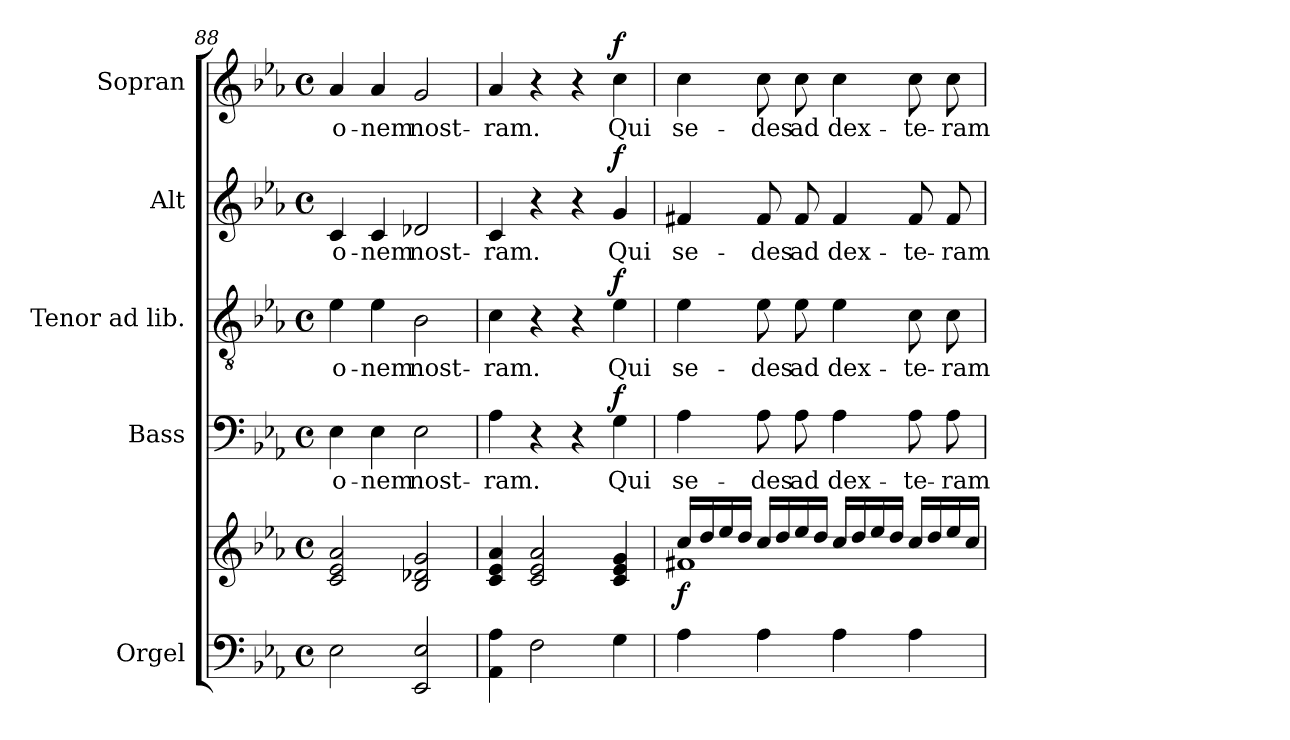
**kern	**kern	**dynam	**kern	**text	**dynam	**kern	**text	**dynam	**kern	**text	**dynam	**kern	**text	**dynam
*part5	*part5	*part5	*part4	*part4	*part4	*part3	*part3	*part3	*part2	*part2	*part2	*part1	*part1	*part1
*staff6	*staff5	*staff5/6	*staff4	*staff4	*staff4	*staff3	*staff3	*staff3	*staff2	*staff2	*staff2	*staff1	*staff1	*staff1
*I"Orgel	*	*	*I"Bass	*	*	*I"Tenor ad lib.	*	*	*I"Alt	*	*	*I"Sopran	*	*
*	*	*	*I'B.	*	*	*I'T.	*	*	*I'A.	*	*	*I'S.	*	*
*clefF4	*clefG2	*	*clefF4	*	*	*clefGv2	*	*	*clefG2	*	*	*clefG2	*	*
*k[b-e-a-]	*k[b-e-a-]	*	*k[b-e-a-]	*	*	*k[b-e-a-]	*	*	*k[b-e-a-]	*	*	*k[b-e-a-]	*	*
*E-:	*E-:	*	*E-:	*	*	*E-:	*	*	*E-:	*	*	*E-:	*	*
*M4/4	*M4/4	*	*M4/4	*	*	*M4/4	*	*	*M4/4	*	*	*M4/4	*	*
*met(c)	*met(c)	*	*met(c)	*	*	*met(c)	*	*	*met(c)	*	*	*met(c)	*	*
=88	=88	=88	=88	=88	=88	=88	=88	=88	=88	=88	=88	=88	=88	=88
!	!	!	!	!LO:LY:b	!	!	!LO:LY:b	!	!	!LO:LY:b	!	!	!LO:LY:b	!
2E-\	2c/ 2e-/ 2a-/	.	4E-\	-o-	.	4e-\	-o-	.	4c/	-o-	.	4a-/	-o-	.
!	!	!	!	!LO:LY:b	!	!	!LO:LY:b	!	!	!LO:LY:b	!	!	!LO:LY:b	!
.	.	.	4E-\	-nem	.	4e-\	-nem	.	4c/	-nem	.	4a-/	-nem	.
!	!	!	!	!LO:LY:b	!	!	!LO:LY:b	!	!	!LO:LY:b	!	!	!LO:LY:b	!
2EE-/ 2E-/	2B-/ 2d-X/ 2g/	.	2E-\	nost-	.	2B-\	nost-	.	2d-X/	nost-	.	2g/	nost-	.
=89	=89	=89	=89	=89	=89	=89	=89	=89	=89	=89	=89	=89	=89	=89
!	!	!	!	!LO:LY:b	!	!	!LO:LY:b	!	!	!LO:LY:b	!	!	!LO:LY:b	!
4AA-\ 4A-\	4c/ 4e-/ 4a-/	.	4A-\	-ram.	.	4c\	-ram.	.	4c/	-ram.	.	4a-/	-ram.	.
2F\	2c/ 2e-/ 2a-/	.	4r	.	.	4r	.	.	4r	.	.	4r	.	.
.	.	.	4r	.	.	4r	.	.	4r	.	.	4r	.	.
!	!	!	!	!LO:LY:b	!LO:DY:a	!	!LO:LY:b	!LO:DY:a	!	!LO:LY:b	!LO:DY:a	!	!LO:LY:b	!LO:DY:a
4G\	4c/ 4e-/ 4g/	.	4G\	Qui	f	4e-\	Qui	f	4g/	Qui	f	4cc\	Qui	f
=90	=90	=90	=90	=90	=90	=90	=90	=90	=90	=90	=90	=90	=90	=90
*	*^	*	*	*	*	*	*	*	*	*	*	*	*	*
!	!	!	!LO:DY:b	!	!LO:LY:b	!	!	!LO:LY:b	!	!	!LO:LY:b	!	!	!LO:LY:b	!
4A-\	16cc/LL	1f#X	f	4A-\	se-	.	4e-\	se-	.	4f#X/	se-	.	4cc\	se-	.
.	16dd/	.	.	.	.	.	.	.	.	.	.	.	.	.	.
.	16ee-/	.	.	.	.	.	.	.	.	.	.	.	.	.	.
.	16dd/JJ	.	.	.	.	.	.	.	.	.	.	.	.	.	.
!	!	!	!	!	!LO:LY:b	!	!	!LO:LY:b	!	!	!LO:LY:b	!	!	!LO:LY:b	!
4A-\	16cc/LL	.	.	8A-\	-des	.	8e-\	-des	.	8f#/	-des	.	8cc\	-des	.
.	16dd/	.	.	.	.	.	.	.	.	.	.	.	.	.	.
!	!	!	!	!	!LO:LY:b	!	!	!LO:LY:b	!	!	!LO:LY:b	!	!	!LO:LY:b	!
.	16ee-/	.	.	8A-\	ad	.	8e-\	ad	.	8f#/	ad	.	8cc\	ad	.
.	16dd/JJ	.	.	.	.	.	.	.	.	.	.	.	.	.	.
!	!	!	!	!	!LO:LY:b	!	!	!LO:LY:b	!	!	!LO:LY:b	!	!	!LO:LY:b	!
4A-\	16cc/LL	.	.	4A-\	dex-	.	4e-\	dex-	.	4f#/	dex-	.	4cc\	dex-	.
.	16dd/	.	.	.	.	.	.	.	.	.	.	.	.	.	.
.	16ee-/	.	.	.	.	.	.	.	.	.	.	.	.	.	.
.	16dd/JJ	.	.	.	.	.	.	.	.	.	.	.	.	.	.
!	!	!	!	!	!LO:LY:b	!	!	!LO:LY:b	!	!	!LO:LY:b	!	!	!LO:LY:b	!
4A-\	16cc/LL	.	.	8A-\	-te-	.	8c\	-te-	.	8f#/	-te-	.	8cc\	-te-	.
.	16dd/	.	.	.	.	.	.	.	.	.	.	.	.	.	.
!	!	!	!	!	!LO:LY:b	!	!	!LO:LY:b	!	!	!LO:LY:b	!	!	!LO:LY:b	!
.	16ee-/	.	.	8A-\	-ram	.	8c\	-ram	.	8f#/	-ram	.	8cc\	-ram	.
.	16cc/JJ	.	.	.	.	.	.	.	.	.	.	.	.	.	.
*	*v	*v	*	*	*	*	*	*	*	*	*	*	*	*	*
=	=	=	=	=	=	=	=	=	=	=	=	=	=	=
*-	*-	*-	*-	*-	*-	*-	*-	*-	*-	*-	*-	*-	*-	*-
